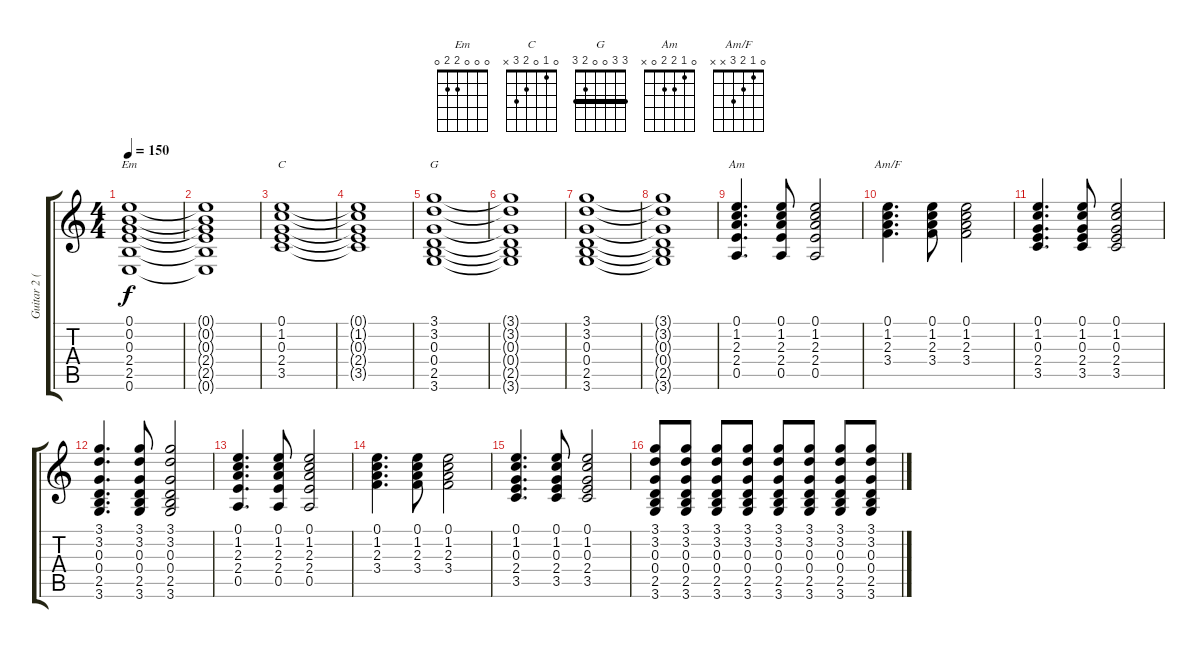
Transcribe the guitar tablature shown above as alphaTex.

\track ("Guitar 2 (Andrew)" "Guitar 2 (") {instrument distortionguitar}
\staff {score tabs}
\tuning (E4 B3 G3 D3 A2 E2) {hide}
\chord ("Em" 0 0 0 2 2 0)
\chord ("C" 0 1 0 2 3 x)
\chord ("G" 3 3 0 0 2 3) {barre 3}
\chord ("Am" 0 1 2 2 0 x)
\chord ("Am/F" 0 1 2 3 x x)
\ts (4 4)
\tempo 150
\clef g2
\ks c
(0.1 0.2 0.3 2.4 2.5 0.6).1{ch "Em" dy f} |
(0.1{t} 0.2{t} 0.3{t} 2.4{t} 2.5{t} 0.6{t}).1 |
(0.1 1.2 0.3 2.4 3.5).1{ch "C"} |
(0.1{t} 1.2{t} 0.3{t} 2.4{t} 3.5{t}).1 |
(3.1 3.2 0.3 0.4 2.5 3.6).1{ch "G"} |
(3.1{t} 3.2{t} 0.3{t} 0.4{t} 2.5{t} 3.6{t}).1 |
(3.1 3.2 0.3 0.4 2.5 3.6).1 |
(3.1{t} 3.2{t} 0.3{t} 0.4{t} 2.5{t} 3.6{t}).1 |
(0.1 1.2 2.3 2.4 0.5).4{d ch "Am"} (0.1 1.2 2.3 2.4 0.5).8 (0.1 1.2 2.3 2.4 0.5).2 |
(0.1 1.2 2.3 3.4).4{d ch "Am/F"} (0.1 1.2 2.3 3.4).8 (0.1 1.2 2.3 3.4).2 |
(0.1 1.2 0.3 2.4 3.5).4{d} (0.1 1.2 0.3 2.4 3.5).8 (0.1 1.2 0.3 2.4 3.5).2 |
(3.1 3.2 0.3 0.4 2.5 3.6).4{d} (3.1 3.2 0.3 0.4 2.5 3.6).8 (3.1 3.2 0.3 0.4 2.5 3.6).2 |
(0.1 1.2 2.3 2.4 0.5).4{d} (0.1 1.2 2.3 2.4 0.5).8 (0.1 1.2 2.3 2.4 0.5).2 |
(0.1 1.2 2.3 3.4).4{d} (0.1 1.2 2.3 3.4).8 (0.1 1.2 2.3 3.4).2 |
(0.1 1.2 0.3 2.4 3.5).4{d} (0.1 1.2 0.3 2.4 3.5).8 (0.1 1.2 0.3 2.4 3.5).2 |
(3.1 3.2 0.3 0.4 2.5 3.6).8 (3.1 3.2 0.3 0.4 2.5 3.6).8 (3.1 3.2 0.3 0.4 2.5 3.6).8 (3.1 3.2 0.3 0.4 2.5 3.6).8 (3.1 3.2 0.3 0.4 2.5 3.6).8 (3.1 3.2 0.3 0.4 2.5 3.6).8 (3.1 3.2 0.3 0.4 2.5 3.6).8 (3.1 3.2 0.3 0.4 2.5 3.6).8
